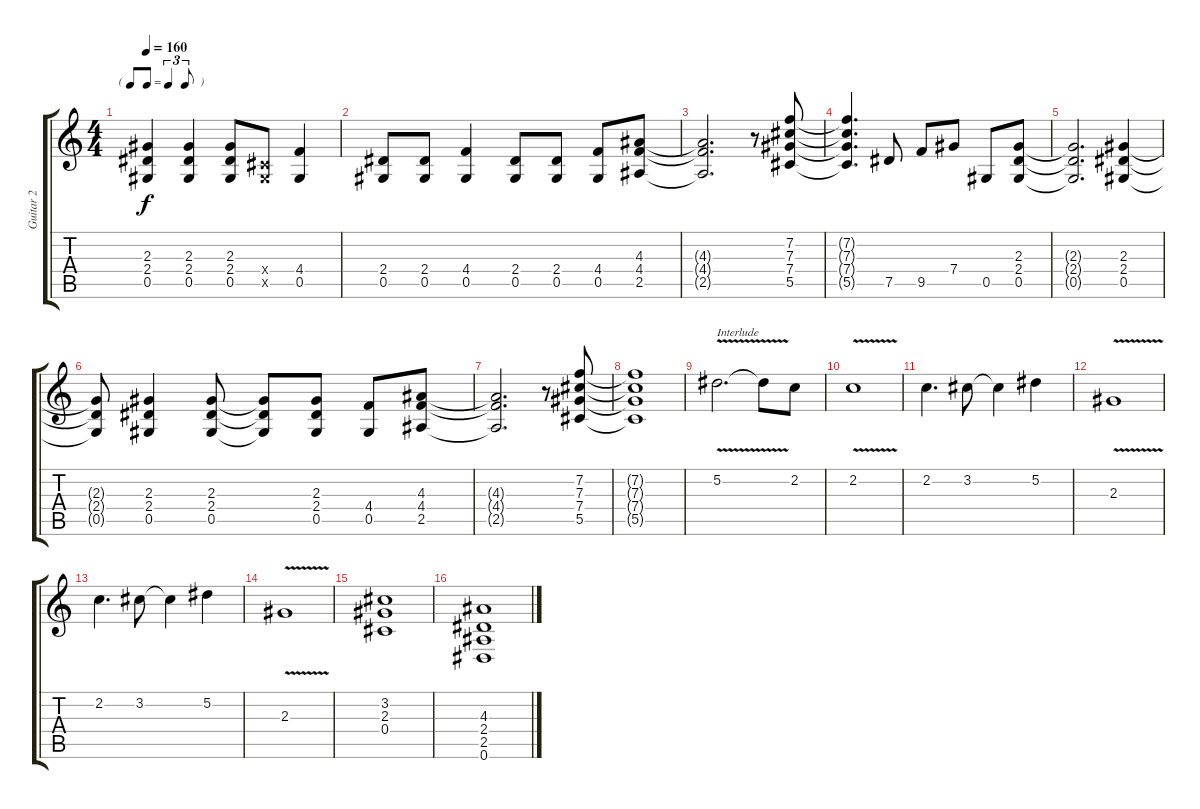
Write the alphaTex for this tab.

\track ("Guitar 2" "Guitar 2") {instrument distortionguitar}
\staff {score tabs}
\tuning (Eb4 Bb3 Gb3 Db3 Ab2 Eb2) {hide}
\ts (4 4)
\tf triplet8th
\tempo 160
\clef g2
\ks c
(2.3{t} 2.4{t} 0.5{t}).4{dy f} (2.3 2.4 0.5).4 (2.3 2.4 0.5).8 (0.4{x} 0.5{x}).8 (4.4 0.5).4 |
(2.4 0.5).8 (2.4 0.5).8 (4.4 0.5).4 (2.4 0.5).8 (2.4 0.5).8 (4.4 0.5).8 (4.3 4.4 2.5).8 |
(4.3{t} 4.4{t} 2.5{t}).2{d} r.8 (7.2 7.3 7.4 5.5).8 |
(7.2{t} 7.3{t} 7.4{t} 5.5{t}).4{d} 7.5.8 9.5.8 7.4.8 0.5.8 (2.3 2.4 0.5).8 |
(2.3{t} 2.4{t} 0.5{t}).2{d} (2.3 2.4 0.5).4 |
(2.3{t} 2.4{t} 0.5{t}).8 (2.3 2.4 0.5).4 (2.3 2.4 0.5).8 (2.3{t} 2.4{t} 0.5{t}).8 (2.3 2.4 0.5).8 (4.4 0.5).8 (4.3 4.4 2.5).8 |
(4.3{t} 4.4{t} 2.5{t}).2{d} r.8 (7.2 7.3 7.4 5.5).8 |
(7.2{t} 7.3{t} 7.4{t} 5.5{t}).1 |
5.2{v}.2{d txt "Interlude"} 5.2{t}.8 2.2.8 |
2.2{v}.1 |
2.2.4{d} 3.2.8 3.2{t}.4 5.2.4 |
2.3{v}.1 |
2.2.4{d} 3.2.8 3.2{t}.4 5.2.4 |
2.3{v}.1 |
(3.2 2.3 0.4).1 |
(4.3 2.4 2.5 0.6).1
